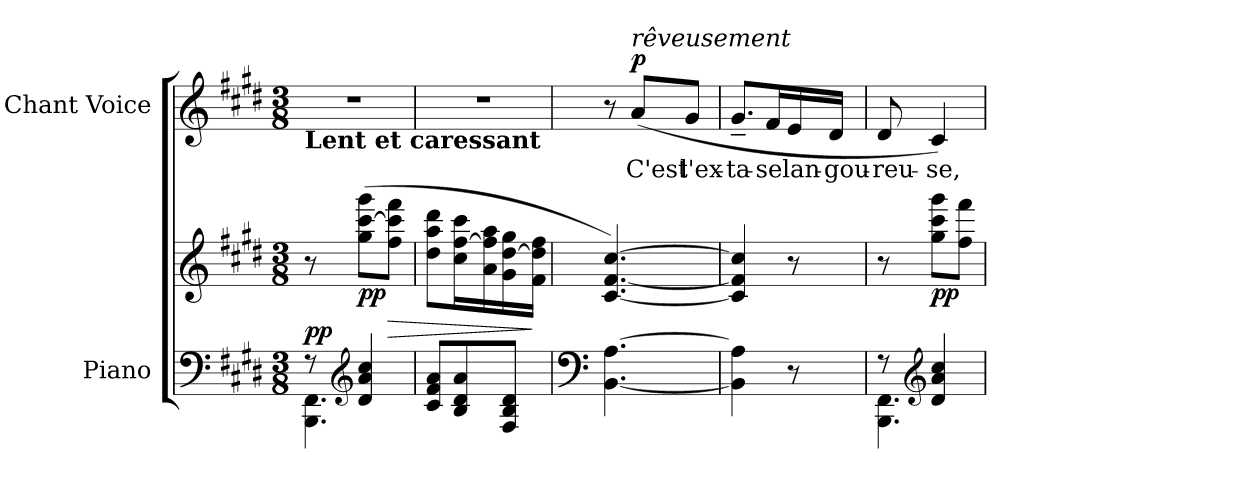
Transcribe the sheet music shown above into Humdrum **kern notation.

**kern	**kern	**dynam	**kern	**text	**dynam
*part2	*part2	*part2	*part1	*part1	*part1
*staff3	*staff2	*staff2/3	*staff1	*staff1	*staff1
*I"Piano	*	*	*I"Chant Voice	*	*
*I'Pno	*	*	*	*	*
*clefF4	*clefG2	*	*clefG2	*	*
*k[f#c#g#d#]	*k[f#c#g#d#]	*	*k[f#c#g#d#]	*	*
*M3/8	*M3/8	*	*M3/8	*	*
=1	=1	=1	=1	=1	=1
*^	*	*	*	*	*
!	!	!	!	!LO:TX:b:B:t=Lent et caressant	!	!
!	!	!	!LO:DY:a=2	!	!	!
8r	4.BBB\ 4.FF#\	8r	pp	4.r	.	.
*clefG2	*	*	*	*	*	*
!	!	!	!LO:DY:b	!	!	!
4d#/ 4a/ 4cc#/	.	(8gg#\ [8ccc#\ 8ggg#\L	pp	.	.	.
!	!	!	!LO:HP:b	!	!	!
.	.	8ff#\ 8ccc#\] 8fff#\J	>	.	.	.
*v	*v	*	*	*	*	*
=2	=2	=2	=2	=2	=2
8c#/ 8f#/ 8a/L	8dd#\ 8aa\ 8ddd#\L	.	4.r	.	.
8B/ 8d#/ 8a/	16cc#\ [16ff#\ 16ccc#\L	.	.	.	.
.	16a\ 16ff#\] 16aa\	.	.	.	.
8F#/ 8B/ 8d#/J	16g#\ [16dd#\ 16gg#\	.	.	.	.
.	16f#\ 16dd#\] 16ff#\JJ	]	.	.	.
=3	=3	=3	=3	=3	=3
*clefF4	*	*	*	*	*
[4.BB\ [4.A\	[4.c#/ [>4.f#/ [4.cc#/)	.	8r	.	.
!	!	!	!LO:TX:a:i:t=rêveusement	!	!
!	!	!	!	!	!LO:DY:a
.	.	.	(8a/L	C'est	p
.	.	.	8g#/J	l'ex-	.
=4	=4	=4	=4	=4	=4
4BB\] 4A\]	4c#/] 4f#/] 4cc#/]	.	8.g#~>/L	-ta-	.
.	.	.	16f#/L	-se	.
8r	8r	.	16e/	lan-	.
.	.	.	16d#/JJ	-gou-	.
=5	=5	=5	=5	=5	=5
*^	*	*	*	*	*
8r	4.BBB\ 4.FF#\	8r	.	8d#/	-reu-	.
*clefG2	*	*	*	*	*	*
!	!	!	!LO:DY:b	!	!	!
4d#/ 4a/ 4cc#/	.	8gg#\ 8ccc#\ 8ggg#\L	pp	4c#/)	-se,	.
.	.	8ff#\ 8fff#\J	.	.	.	.
*v	*v	*	*	*	*	*
=	=	=	=	=	=
*-	*-	*-	*-	*-	*-
